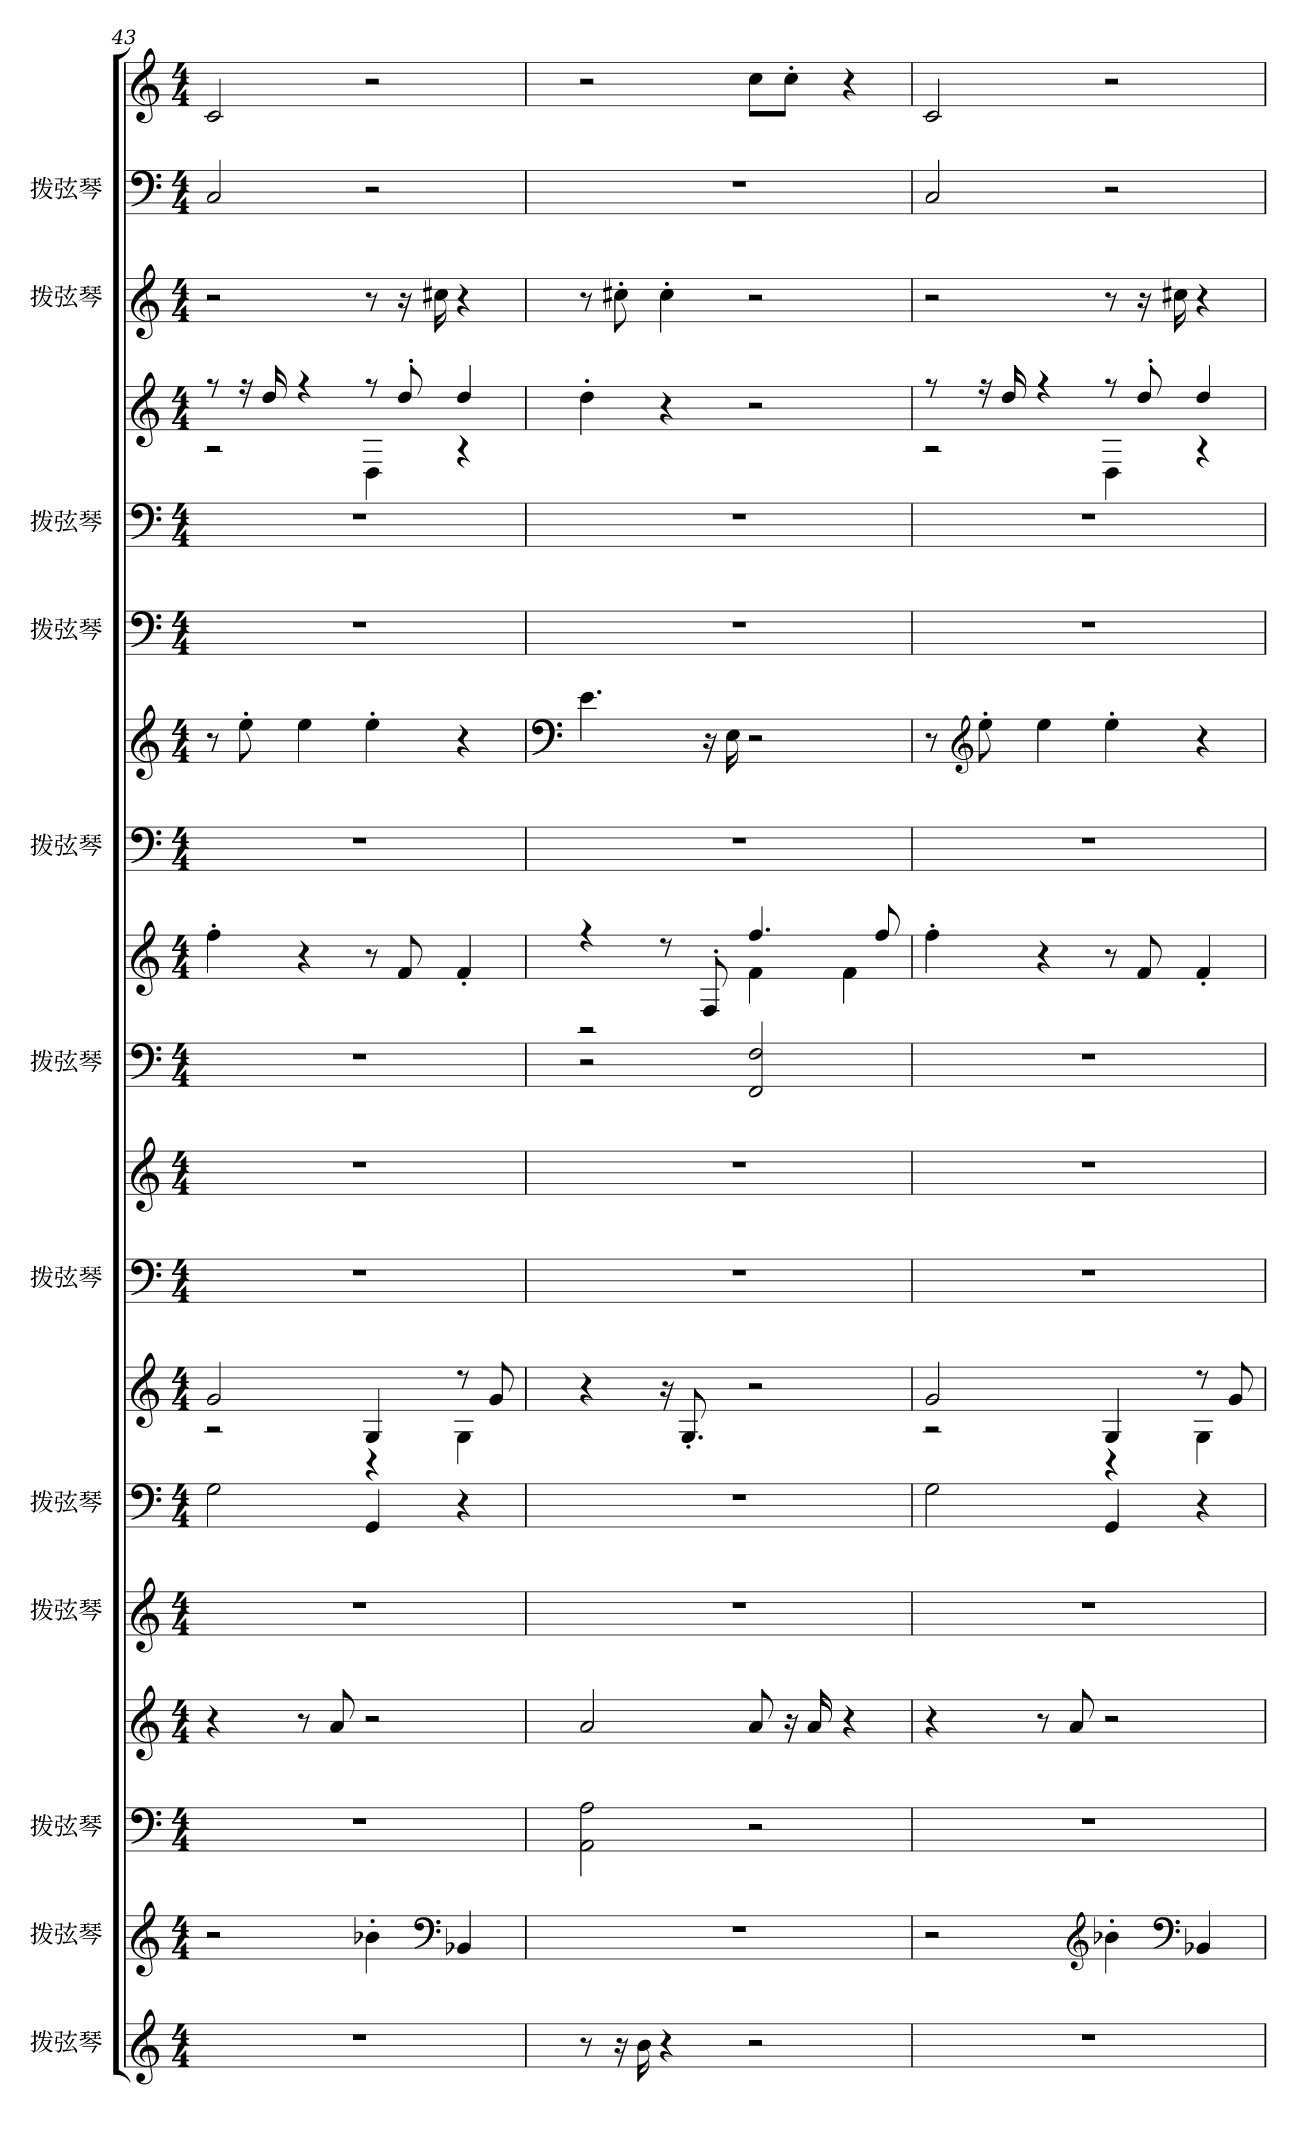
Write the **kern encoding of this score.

**kern	**kern	**kern	**kern	**kern	**kern	**kern	**kern	**kern	**kern	**kern	**kern	**kern	**kern	**kern	**kern	**kern	**kern	**kern
*part12	*part11	*part10	*part10	*part9	*part8	*part8	*part7	*part7	*part6	*part6	*part5	*part5	*part4	*part3	*part3	*part2	*part1	*part1
*staff19	*staff18	*staff17	*staff16	*staff15	*staff14	*staff13	*staff12	*staff11	*staff10	*staff9	*staff8	*staff7	*staff6	*staff5	*staff4	*staff3	*staff2	*staff1
*I"拨弦琴	*I"拨弦琴	*I"拨弦琴	*	*I"拨弦琴	*I"拨弦琴	*	*I"拨弦琴	*	*I"拨弦琴	*	*I"拨弦琴	*	*I"拨弦琴	*I"拨弦琴	*	*I"拨弦琴	*I"拨弦琴	*
*clefG2	*clefG2	*clefF4	*clefG2	*clefG2	*clefF4	*clefG2	*clefF4	*clefG2	*clefF4	*clefG2	*clefF4	*clefG2	*clefF4	*clefF4	*clefG2	*clefG2	*clefF4	*clefG2
*k[]	*k[]	*k[]	*k[]	*k[]	*k[]	*k[]	*k[]	*k[]	*k[]	*k[]	*k[]	*k[]	*k[]	*k[]	*k[]	*k[]	*k[]	*k[]
*M4/4	*M4/4	*M4/4	*M4/4	*M4/4	*M4/4	*M4/4	*M4/4	*M4/4	*M4/4	*M4/4	*M4/4	*M4/4	*M4/4	*M4/4	*M4/4	*M4/4	*M4/4	*M4/4
=43	=43	=43	=43	=43	=43	=43	=43	=43	=43	=43	=43	=43	=43	=43	=43	=43	=43	=43
*	*	*	*	*	*	*^	*	*	*	*	*	*	*	*	*^	*	*	*
1r	2r	1r	4r	1r	2G\	2g/	2r	1r	1r	1r	4ff'\	1r	8r	1r	1r	8r	2r	2r	2C/	2c/
.	.	.	.	.	.	.	.	.	.	.	.	.	8ee'\	.	.	16r	.	.	.	.
.	.	.	.	.	.	.	.	.	.	.	.	.	.	.	.	16dd/	.	.	.	.
.	.	.	8r	.	.	.	.	.	.	.	4r	.	4ee\	.	.	4r	.	.	.	.
.	.	.	8a/	.	.	.	.	.	.	.	.	.	.	.	.	.	.	.	.	.
.	4b-X'\	.	2r	.	4GG/	4G/	4r	.	.	.	8r	.	4ee'\	.	.	8r	4D\	8r	2r	2r
.	.	.	.	.	.	.	.	.	.	.	8f/	.	.	.	.	8dd'/	.	16r	.	.
.	.	.	.	.	.	.	.	.	.	.	.	.	.	.	.	.	.	16cc#X\	.	.
*	*clefF4	*	*	*	*	*	*	*	*	*	*	*	*	*	*	*	*	*	*	*
.	4BB-X/	.	.	.	4r	8r	4G\	.	.	.	4f'/	.	4r	.	.	4dd/	4r	4r	.	.
.	.	.	.	.	.	8g/	.	.	.	.	.	.	.	.	.	.	.	.	.	.
*	*	*	*	*	*	*v	*v	*	*	*	*	*	*	*	*	*v	*v	*	*	*
=44	=44	=44	=44	=44	=44	=44	=44	=44	=44	=44	=44	=44	=44	=44	=44	=44	=44	=44
*	*	*	*	*	*	*	*	*	*	*	*	*clefF4	*	*	*	*	*	*
*	*	*	*	*	*	*	*	*	*	*^	*	*	*	*	*	*	*	*
8r	1r	2AA\ 2A\	2a/	1r	1r	4r	1r	1r	2r	4r	2r	1r	4.e\	1r	1r	4dd'\	8r	1r	2r
16r	.	.	.	.	.	.	.	.	.	.	.	.	.	.	.	.	8cc#X'\	.	.
16b\	.	.	.	.	.	.	.	.	.	.	.	.	.	.	.	.	.	.	.
4r	.	.	.	.	.	16r	.	.	.	8r	.	.	.	.	.	4r	4cc#'\	.	.
.	.	.	.	.	.	8.G'/	.	.	.	.	.	.	.	.	.	.	.	.	.
.	.	.	.	.	.	.	.	.	.	8F'/	.	.	16r	.	.	.	.	.	.
.	.	.	.	.	.	.	.	.	.	.	.	.	16E\	.	.	.	.	.	.
2r	.	2r	8a/	.	.	2r	.	.	2FF/ 2F/	4.ff/	4f\	.	2r	.	.	2r	2r	.	8cc\L
.	.	.	16r	.	.	.	.	.	.	.	.	.	.	.	.	.	.	.	8cc'\J
.	.	.	16a/	.	.	.	.	.	.	.	.	.	.	.	.	.	.	.	.
.	.	.	4r	.	.	.	.	.	.	.	4f\	.	.	.	.	.	.	.	4r
.	.	.	.	.	.	.	.	.	.	8ff/	.	.	.	.	.	.	.	.	.
*	*	*	*	*	*	*	*	*	*	*v	*v	*	*	*	*	*	*	*	*
!!LO:PB:g=z
=45	=45	=45	=45	=45	=45	=45	=45	=45	=45	=45	=45	=45	=45	=45	=45	=45	=45	=45
*	*	*	*	*	*	*^	*	*	*	*	*	*	*	*	*^	*	*	*
1r	2r	1r	4r	1r	2G\	2g/	2r	1r	1r	1r	4ff'\	1r	8r	1r	1r	8r	2r	2r	2C/	2c/
*	*	*	*	*	*	*	*	*	*	*	*	*	*clefG2	*	*	*	*	*	*	*
.	.	.	.	.	.	.	.	.	.	.	.	.	8ee'\	.	.	16r	.	.	.	.
.	.	.	.	.	.	.	.	.	.	.	.	.	.	.	.	16dd/	.	.	.	.
.	.	.	8r	.	.	.	.	.	.	.	4r	.	4ee\	.	.	4r	.	.	.	.
.	.	.	8a/	.	.	.	.	.	.	.	.	.	.	.	.	.	.	.	.	.
*	*clefG2	*	*	*	*	*	*	*	*	*	*	*	*	*	*	*	*	*	*	*
.	4b-X'\	.	2r	.	4GG/	4G/	4r	.	.	.	8r	.	4ee'\	.	.	8r	4D\	8r	2r	2r
.	.	.	.	.	.	.	.	.	.	.	8f/	.	.	.	.	8dd'/	.	16r	.	.
.	.	.	.	.	.	.	.	.	.	.	.	.	.	.	.	.	.	16cc#X\	.	.
*	*clefF4	*	*	*	*	*	*	*	*	*	*	*	*	*	*	*	*	*	*	*
.	4BB-X/	.	.	.	4r	8r	4G\	.	.	.	4f'/	.	4r	.	.	4dd/	4r	4r	.	.
.	.	.	.	.	.	8g/	.	.	.	.	.	.	.	.	.	.	.	.	.	.
*	*	*	*	*	*	*v	*v	*	*	*	*	*	*	*	*	*v	*v	*	*	*
=	=	=	=	=	=	=	=	=	=	=	=	=	=	=	=	=	=	=
*-	*-	*-	*-	*-	*-	*-	*-	*-	*-	*-	*-	*-	*-	*-	*-	*-	*-	*-
